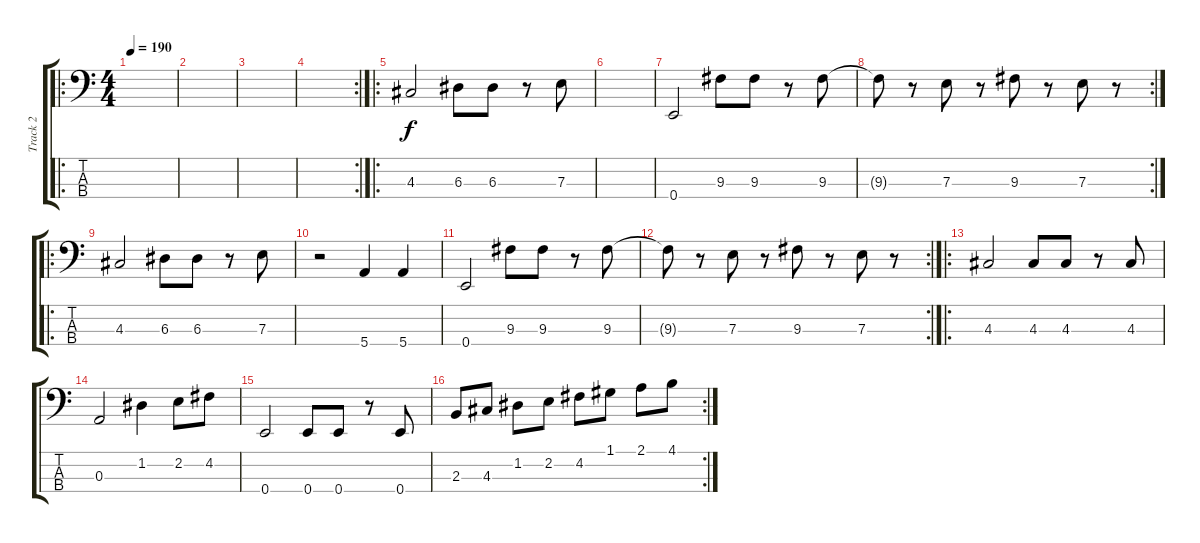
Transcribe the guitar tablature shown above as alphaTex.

\track ("Track 2" "Track 2") {instrument electricbasspick}
\staff {score tabs}
\tuning (G2 D2 A1 E1) {hide}
\ro
\ts (4 4)
\tempo 190
\clef f4
\ks c
|
|
|
\rc 2
|
\ro
4.3.2 6.3.8 6.3.8 r.8 7.3.8 |
|
0.4.2 9.3.8 9.3.8 r.8 9.3.8 |
\rc 2
9.3{t}.8 r.8 7.3.8 r.8 9.3.8 r.8 7.3.8 r.8 |
\ro
4.3.2 6.3.8 6.3.8 r.8 7.3.8 |
r.2 5.4.4 5.4.4 |
0.4.2 9.3.8 9.3.8 r.8 9.3.8 |
\rc 2
9.3{t}.8 r.8 7.3.8 r.8 9.3.8 r.8 7.3.8 r.8 |
\ro
4.3.2 4.3.8 4.3.8 r.8 4.3.8 |
0.3.2 1.2.4 2.2.8 4.2.8 |
0.4.2 0.4.8 0.4.8 r.8 0.4.8 |
\rc 2
2.3.8 4.3.8 1.2.8 2.2.8 4.2.8 1.1.8 2.1.8 4.1.8
